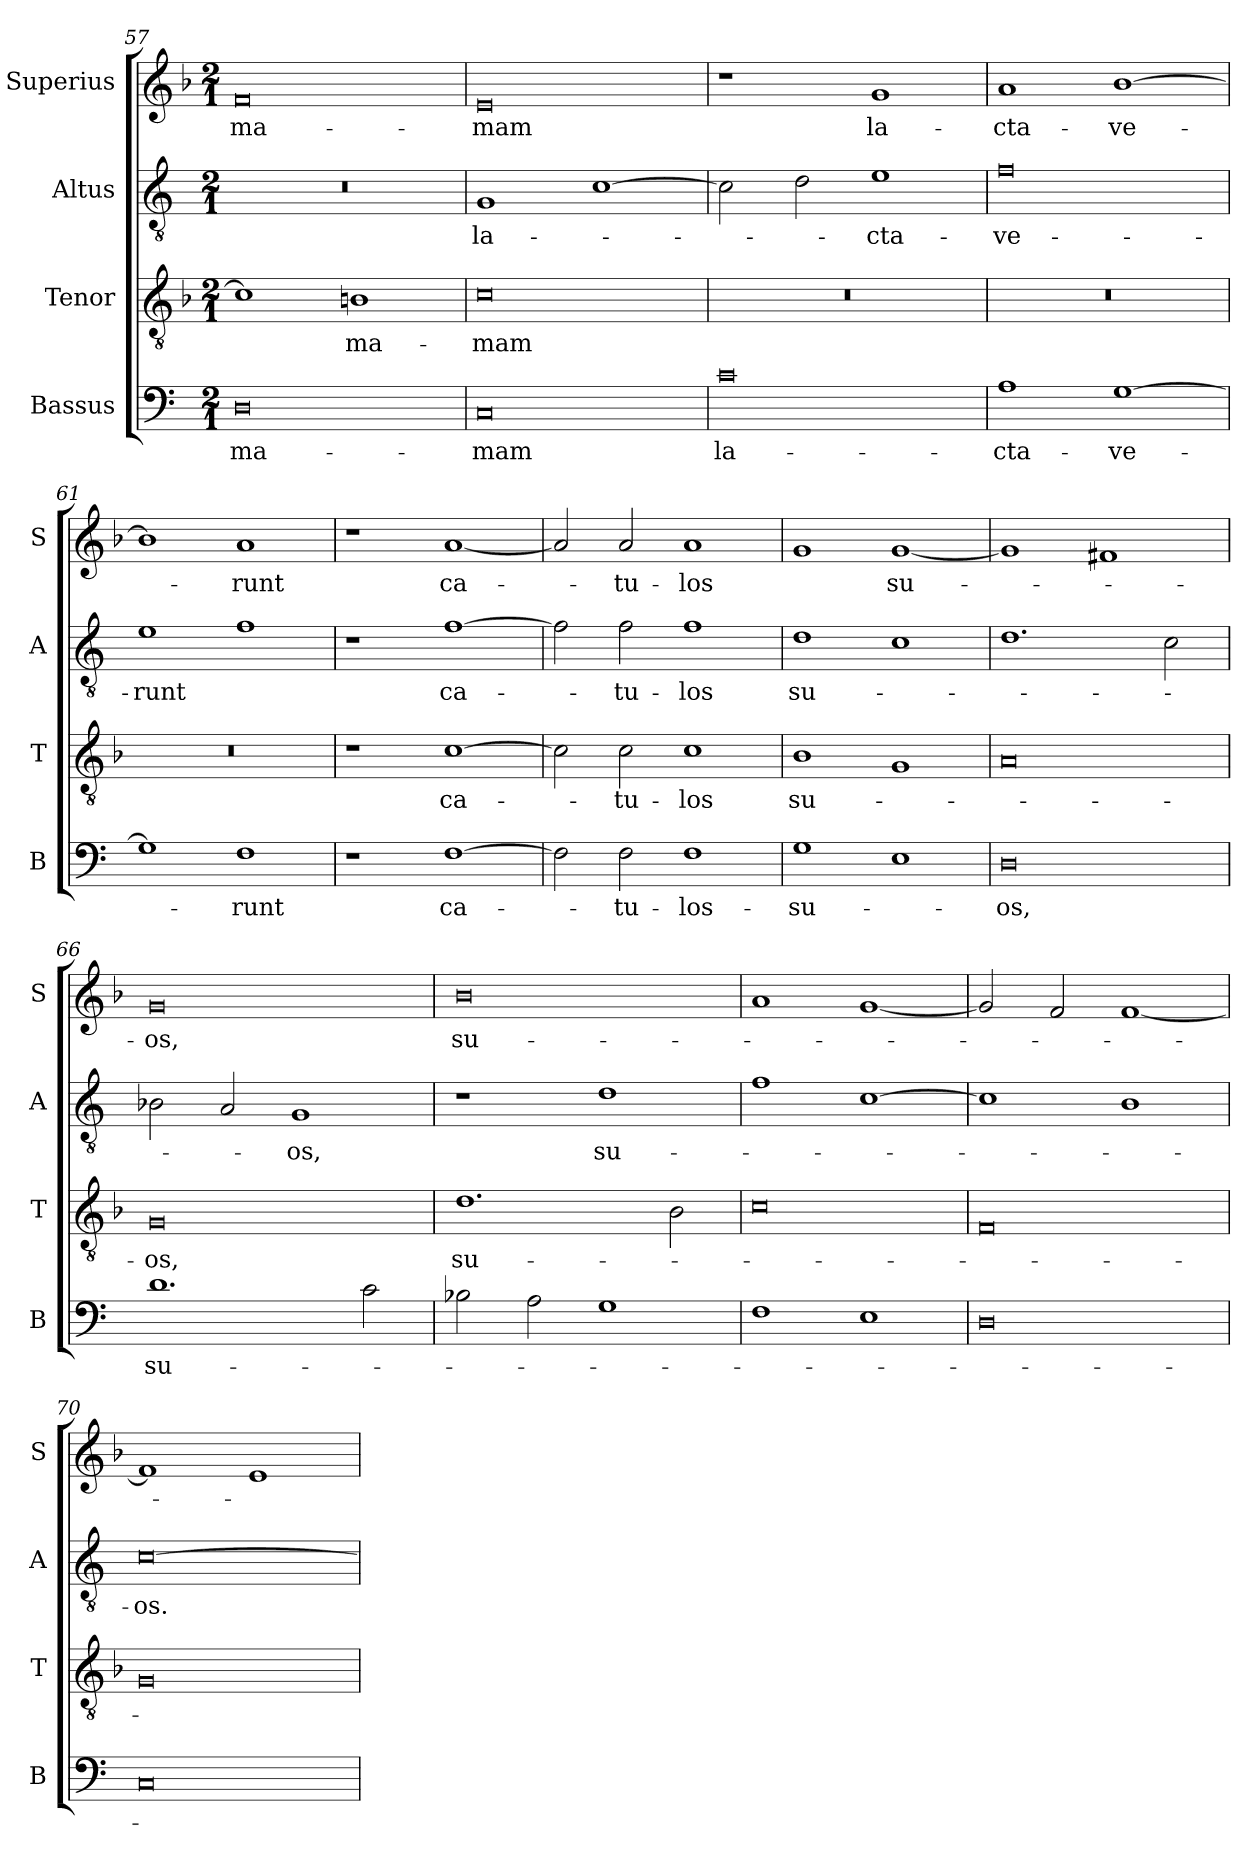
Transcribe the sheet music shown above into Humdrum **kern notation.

**kern	**text	**kern	**text	**kern	**text	**kern	**text
*part4	*part4	*part3	*part3	*part2	*part2	*part1	*part1
*staff4	*staff4	*staff3	*staff3	*staff2	*staff2	*staff1	*staff1
*I"Bassus	*	*I"Tenor	*	*I"Altus	*	*I"Superius	*
*I'B	*	*I'T	*	*I'A	*	*I'S	*
*clefF4	*	*clefGv2	*	*clefGv2	*	*clefG2	*
*k[]	*	*k[b-]	*	*k[]	*	*k[b-]	*
*M2/1	*	*M2/1	*	*M2/1	*	*M2/1	*
=57	=57	=57	=57	=57	=57	=57	=57
0D	ma-	1c]	.	0r	.	0f	ma-
.	.	1Bn	ma-	.	.	.	.
=58	=58	=58	=58	=58	=58	=58	=58
0C	-mam	0c	-mam	1G	la-	0e	-mam
.	.	.	.	[1c	.	.	.
=59	=59	=59	=59	=59	=59	=59	=59
0c	la-	0r	.	2c]	.	1r	.
.	.	.	.	2d	.	.	.
.	.	.	.	1e	-cta-	1g	la-
=60	=60	=60	=60	=60	=60	=60	=60
1A	-cta-	0r	.	0f	-ve-	1a	-cta-
[1G	-ve-	.	.	.	.	[1b-	-ve-
=61	=61	=61	=61	=61	=61	=61	=61
1G]	.	0r	.	1e	-runt	1b-]	.
1F	-runt	.	.	1f	.	1a	-runt
=62	=62	=62	=62	=62	=62	=62	=62
1r	.	1r	.	1r	.	1r	.
[1F	ca-	[1c	ca-	[1f	ca-	[1a	ca-
=63	=63	=63	=63	=63	=63	=63	=63
2F]	.	2c]	.	2f]	.	2a]	.
2F	-tu-	2c	-tu-	2f	-tu-	2a	-tu-
1F	-los-	1c	-los	1f	-los	1a	-los
=64	=64	=64	=64	=64	=64	=64	=64
1G	-su-	1B-	su-	1d	su-	1g	.
1E	.	1G	.	1c	.	[1g	su-
=65	=65	=65	=65	=65	=65	=65	=65
0D	-os,	0A	.	1.d	.	1g]	.
.	.	.	.	.	.	1f#X	.
.	.	.	.	2c	.	.	.
=66	=66	=66	=66	=66	=66	=66	=66
!	!LO:LY:i	!	!	!	!	!	!
1.d	su-	0G	-os,	2B-X	.	0g	-os,
.	.	.	.	2A	.	.	.
.	.	.	.	1G	-os,	.	.
2c	.	.	.	.	.	.	.
=67	=67	=67	=67	=67	=67	=67	=67
!	!	!	!LO:LY:i	!	!	!	!LO:LY:i
2B-X	.	1.d	su-	1r	.	0b-	su-
2A	.	.	.	.	.	.	.
!	!	!	!	!	!LO:LY:i	!	!
1G	.	.	.	1d	su-	.	.
.	.	2B-	.	.	.	.	.
=68	=68	=68	=68	=68	=68	=68	=68
1F	.	0c	.	1f	.	1a	.
1E	.	.	.	[1c	.	[1g	.
=69	=69	=69	=69	=69	=69	=69	=69
0D	.	0F	.	1c]	.	2g]	.
.	.	.	.	.	.	2f	.
.	.	.	.	1B	.	[1f	.
=70	=70	=70	=70	=70	=70	=70	=70
!	!	!	!	!	!LO:LY:i	!	!
0C	.	0G	.	[0c	os.	1f]	.
.	.	.	.	.	.	1e	.
=	=	=	=	=	=	=	=
*-	*-	*-	*-	*-	*-	*-	*-
